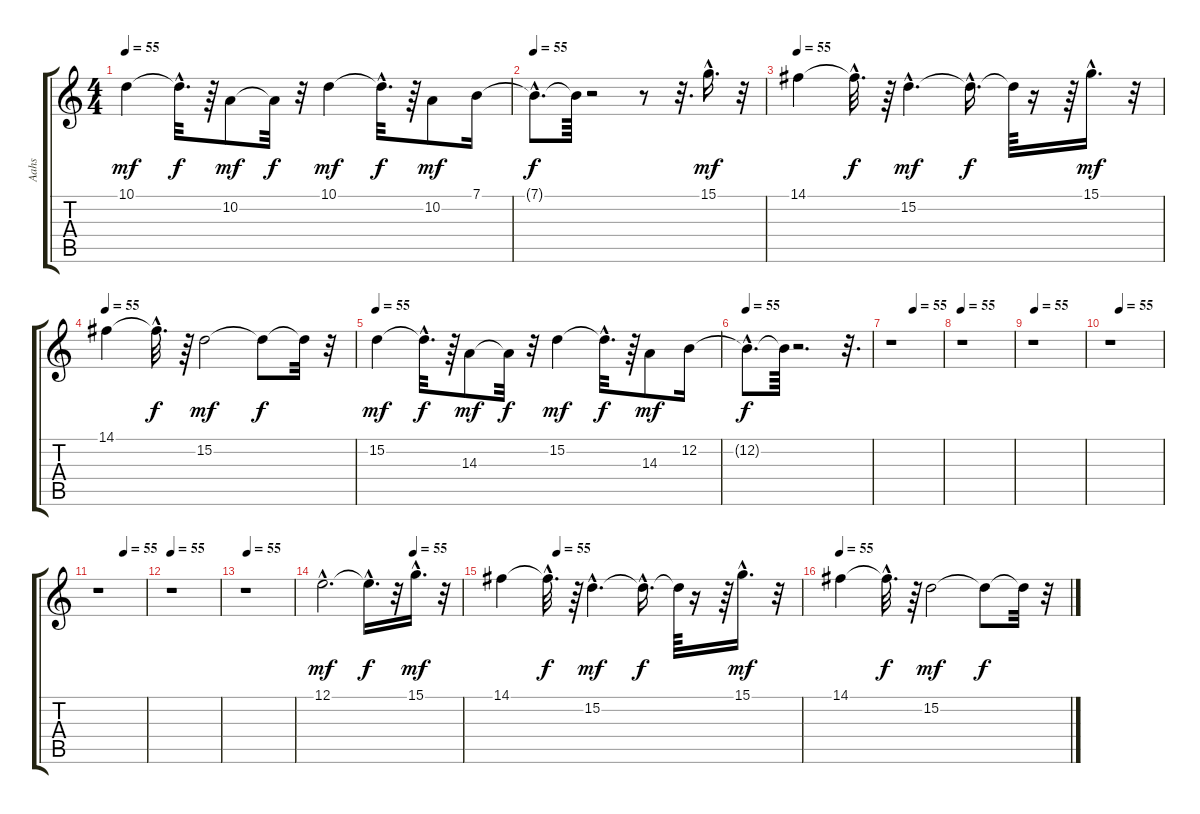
\track ("Aahs" "Aahs") {instrument choiraahs}
\staff {score tabs}
\tuning (E4 B3 G3 D3 A2 E2) {hide}
\ts (4 4)
\tempo 55
\clef g2
\ks c
10.1.4{dy mf} 10.1{hac t}.32{d dy f} r.64 10.2.8{dy mf} 10.2{t}.32{dy f} r.32 10.1.4{dy mf} 10.1{hac t}.32{d dy f} r.64 10.2.8{dy mf} 7.1.16 |
\tempo 55
7.1{hac t}.8{d dy f} 7.1{t}.64 r.2 r.8 r.32{d} 15.1{hac}.16{d dy mf} r.32 |
\tempo 55
14.1.4 14.1{hac t}.32{d dy f} r.64 15.2{hac}.4{d dy mf} 15.2{hac t}.16{d dy f} 15.2{t}.64 r.16 r.64 15.1{hac}.16{d dy mf} r.32 |
\tempo 55
14.1.4 14.1{hac t}.32{d dy f} r.64 15.2.2{dy mf} 15.2{t}.8{dy f} 15.2{t}.32 r.32 |
\tempo 55
15.2.4{dy mf} 15.2{hac t}.32{d dy f} r.64 14.3.8{dy mf} 14.3{t}.32{dy f} r.32 15.2.4{dy mf} 15.2{hac t}.32{d dy f} r.64 14.3.8{dy mf} 12.2.16 |
\tempo 55
12.2{hac t}.8{d dy f} 12.2{t}.64 r.2{d} r.32{d} |
\tempo (55 0.4375)
r.1 |
\tempo 55
r.1 |
\tempo (55 0.046875)
r.1 |
\tempo (55 0.1875)
r.1 |
\tempo (55 0.546875)
r.1 |
\tempo 55
r.1 |
\tempo (55 0.046875)
r.1 |
\tempo (55 0.65625)
12.1{hac}.2{d dy mf} 12.1{hac t}.16{d dy f} r.32 15.1{hac}.16{d dy mf} r.32 |
\tempo (55 0.1875)
14.1.4 14.1{hac t}.32{d dy f} r.64 15.2{hac}.4{d dy mf} 15.2{hac t}.16{d dy f} 15.2{t}.64 r.16 r.64 15.1{hac}.16{d dy mf} r.32 |
\tempo 55
14.1.4 14.1{hac t}.32{d dy f} r.64 15.2.2{dy mf} 15.2{t}.8{dy f} 15.2{t}.32 r.32
